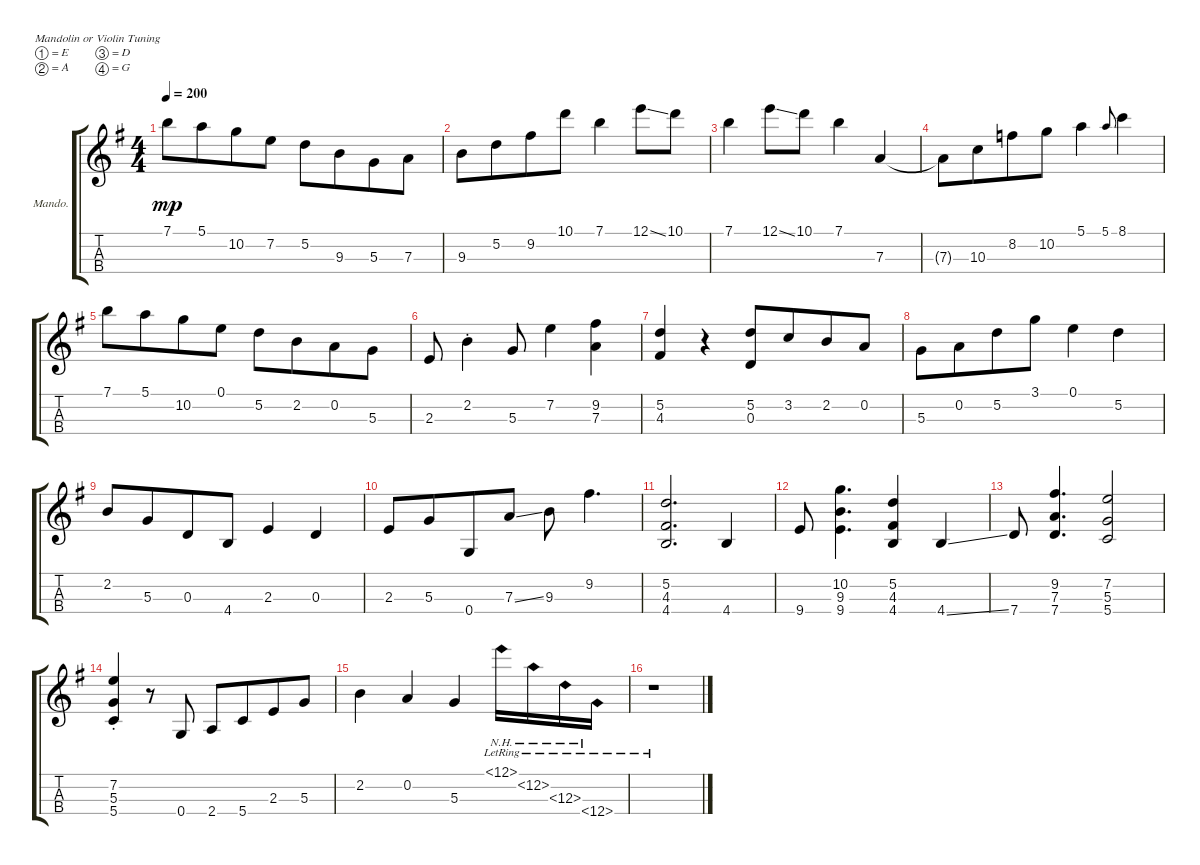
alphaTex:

\defaultSystemsLayout 4
\bracketExtendMode groupsimilarinstruments
\firstSystemTrackNameOrientation horizontal
\otherSystemsTrackNameOrientation horizontal
\track ("Mandolin" "Mando.") {instrument acousticguitarsteel}
\staff {score tabs}
\tuning (E5 A4 D4 G3)
\displaytranspose 0
\ts (4 4)
\tempo 200
\clef g2
\ks g
7.1.8{dy mp beam merge} 5.1.8{beam merge} 10.2.8{beam merge} 7.2.8 5.2.8{beam merge} 9.3.8{beam merge} 5.3.8{beam merge} 7.3.8 |
9.3.8{beam merge} 5.2.8{beam merge} 9.2.8{beam merge} 10.1.8 7.1.4 12.1{ss}.8 10.1.8 |
7.1.4 12.1{ss}.8 10.1.8 7.1.4 7.3.4 |
7.3{t}.8{beam merge} 10.3.8{beam merge} 8.2.8{beam merge} 10.2.8 5.1.4 5.1.8{gr onbeat} 8.1.4 |
7.1.8{beam merge} 5.1.8{beam merge} 10.2.8{beam merge} 0.1.8 5.2.8{beam merge} 2.2.8{beam merge} 0.2.8{beam merge} 5.3.8 |
2.3.8 2.2{st}.4 5.3.8 7.2.4 (9.2 7.3).4 |
(5.2 4.3).4 r.4 (5.2 0.3).8{beam merge} 3.2.8{beam merge} 2.2.8{beam merge} 0.2.8 |
5.3.8{beam merge} 0.2.8{beam merge} 5.2.8{beam merge} 3.1.8 0.1.4 5.2.4 |
2.2.8{beam merge} 5.3.8{beam merge} 0.3.8{beam merge} 4.4.8 2.3.4 0.3.4 |
2.3.8{beam merge} 5.3.8{beam merge} 0.4.8{beam merge} 7.3{ss}.8 9.3.8 9.2.4{d} |
(5.2 4.3 4.4).2{d} 4.4.4 |
9.4.8 (10.2 9.3 9.4).4{d} (5.2 4.3 4.4).4 4.4{ss}.4 |
7.4.8 (7.4 7.3 9.2).4{d} (7.2 5.3 5.4).2 |
(5.4 5.3 7.2{st}).4 r.8{beam split} 0.4.8{beam split} 2.4.8 5.4.8{beam merge} 2.3.8{beam merge} 5.3.8 |
2.2.4 0.2.4 5.3.4 12.1{nh lr}.16 12.2{nh lr}.16 12.3{nh lr}.16 12.4{nh lr}.16 |
r.1
